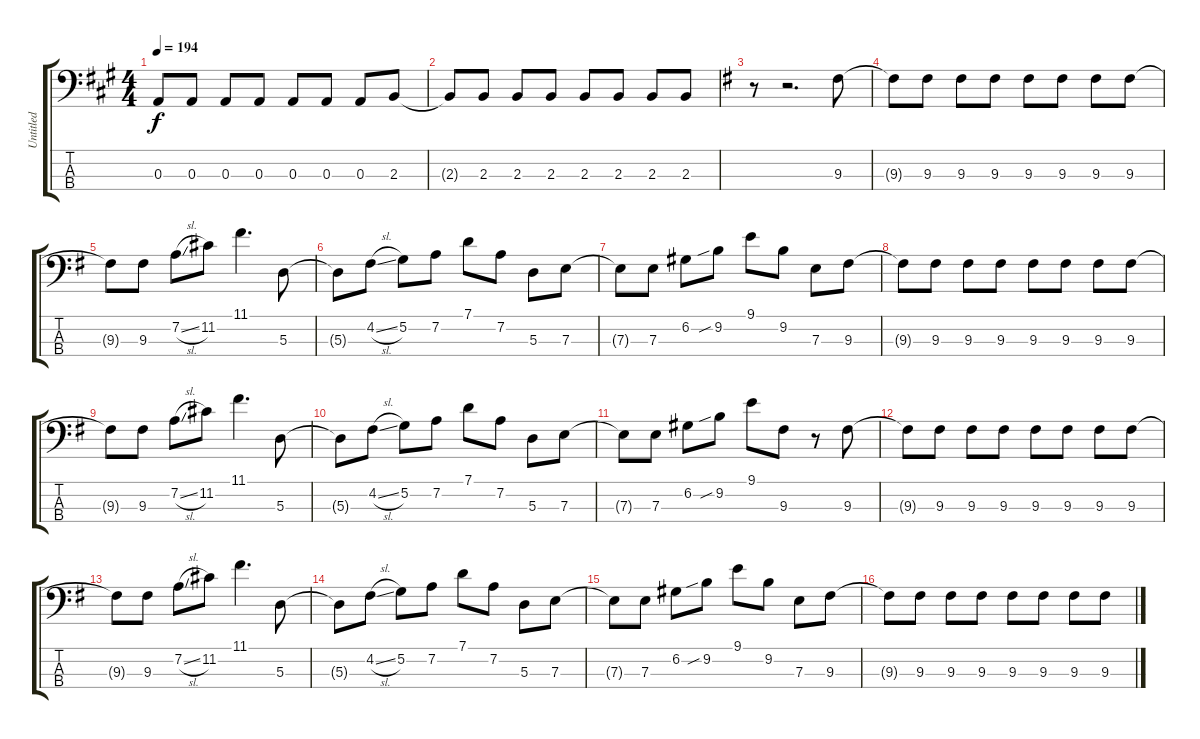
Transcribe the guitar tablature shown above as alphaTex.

\track ("Untitled" "Untitled") {instrument electricbassfinger}
\staff {score tabs}
\tuning (G2 D2 A1 E1) {hide}
\ts (4 4)
\tempo 194
\clef f4
\ks a
0.3{t}.8{dy f} 0.3.8 0.3.8 0.3.8 0.3.8 0.3.8 0.3.8 2.3.8 |
2.3{t}.8 2.3.8 2.3.8 2.3.8 2.3.8 2.3.8 2.3.8 2.3.8 |
\ks g
r.8 r.2{d} 9.3.8 |
9.3{t}.8 9.3.8 9.3.8 9.3.8 9.3.8 9.3.8 9.3.8 9.3.8 |
9.3{t}.8 9.3.8 7.2{sl}.8 11.2.8 11.1.4{d} 5.3.8 |
5.3{t}.8 4.2{sl}.8 5.2.8 7.2.8 7.1.8 7.2.8 5.3.8 7.3.8 |
7.3{t}.8 7.3.8 6.2.8 9.2{sib}.8 9.1.8 9.2.8 7.3.8 9.3.8 |
9.3{t}.8 9.3.8 9.3.8 9.3.8 9.3.8 9.3.8 9.3.8 9.3.8 |
9.3{t}.8 9.3.8 7.2{sl}.8 11.2.8 11.1.4{d} 5.3.8 |
5.3{t}.8 4.2{sl}.8 5.2.8 7.2.8 7.1.8 7.2.8 5.3.8 7.3.8 |
7.3{t}.8 7.3.8 6.2.8 9.2{sib}.8 9.1.8 9.3.8 r.8 9.3.8 |
9.3{t}.8 9.3.8 9.3.8 9.3.8 9.3.8 9.3.8 9.3.8 9.3.8 |
9.3{t}.8 9.3.8 7.2{sl}.8 11.2.8 11.1.4{d} 5.3.8 |
5.3{t}.8 4.2{sl}.8 5.2.8 7.2.8 7.1.8 7.2.8 5.3.8 7.3.8 |
7.3{t}.8 7.3.8 6.2.8 9.2{sib}.8 9.1.8 9.2.8 7.3.8 9.3.8 |
9.3{t}.8 9.3.8 9.3.8 9.3.8 9.3.8 9.3.8 9.3.8 9.3.8
